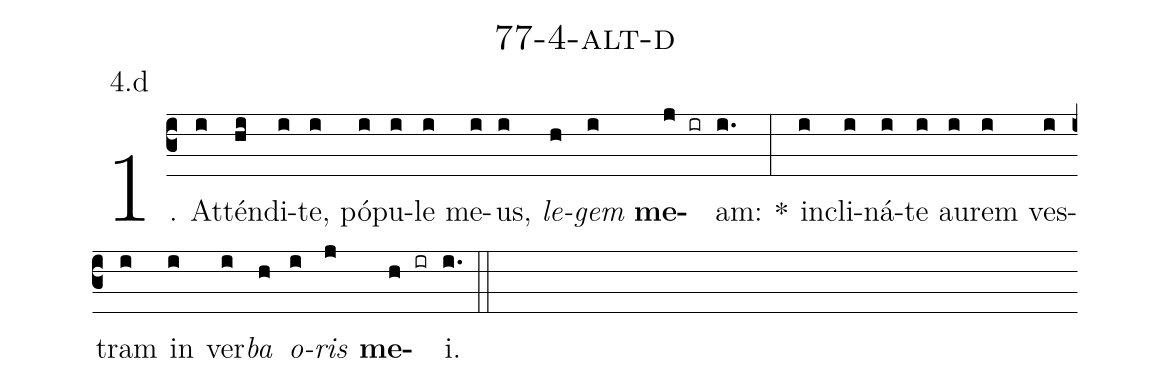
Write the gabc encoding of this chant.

name: 77-4-alt-d;
annotation: 4.d;
%%
(c3)1. At(i)tén(hi)di(i)te,(i) pó(i)pu(i)le(i) me(i)us,(i) <i>le</i>(h)<i>gem</i>(i) <b>me</b>(j ir)am:(i.) *(:) in(i)cli(i)ná(i)te(i) au(i)rem(i) ves(i)tram(i) in(i) ver(i)<i>ba</i>(h) <i>o</i>(i)<i>ris</i>(j) <b>me</b>(h ir)i.(i.) (::)
